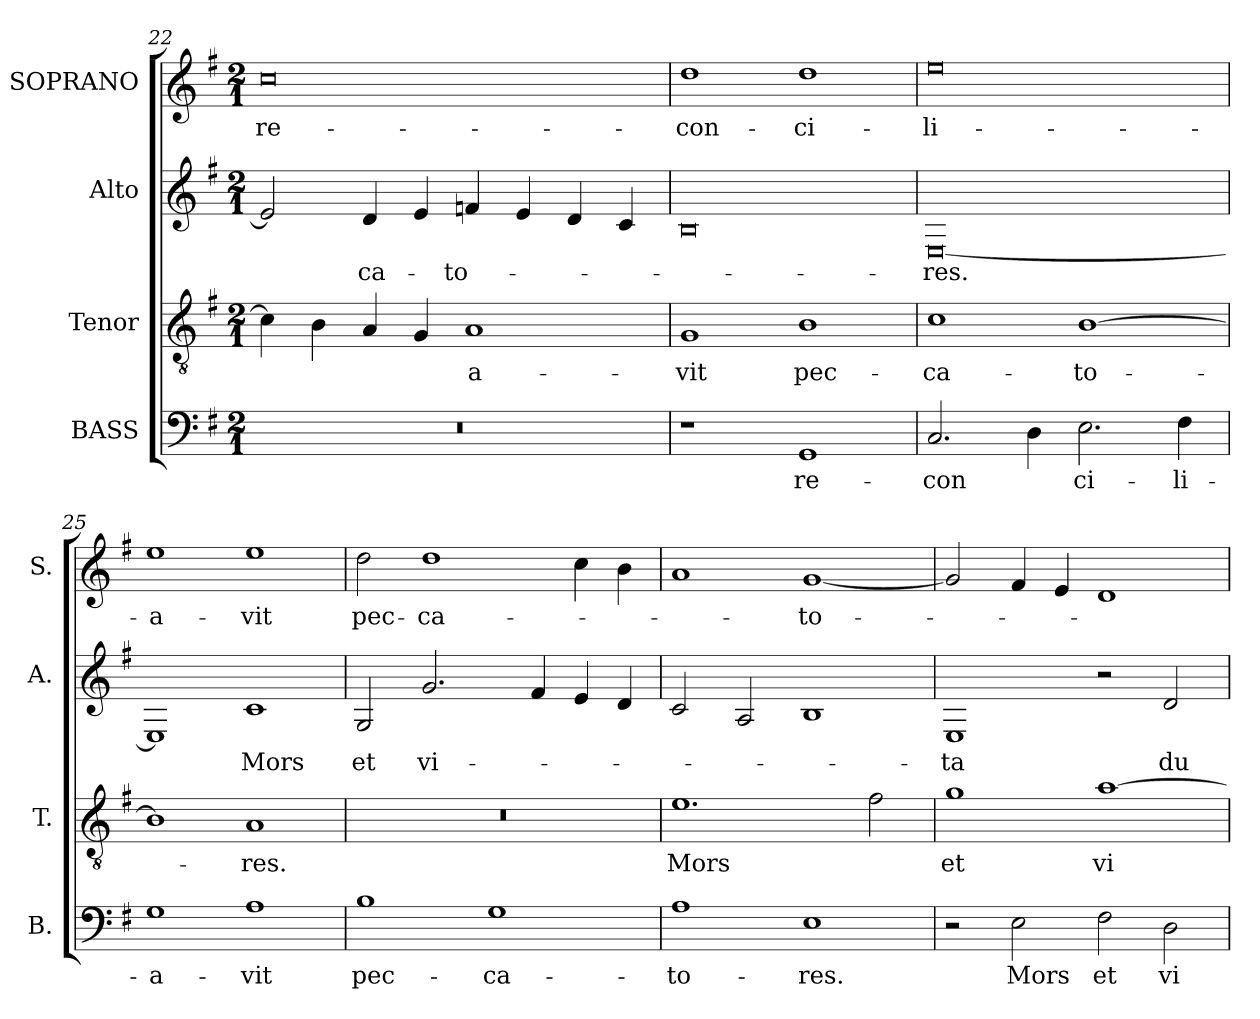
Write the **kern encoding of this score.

**kern	**text	**kern	**text	**kern	**text	**kern	**text
*part4	*part4	*part3	*part3	*part2	*part2	*part1	*part1
*staff4	*staff4	*staff3	*staff3	*staff2	*staff2	*staff1	*staff1
*I"BASS	*	*I"Tenor	*	*I"Alto	*	*I"SOPRANO	*
*I'B.	*	*I'T.	*	*I'A.	*	*I'S.	*
!!LO:PB:g=z
*clefF4	*	*clefGv2	*	*clefG2	*	*clefG2	*
*	*	*ITrd7c12	*	*	*	*	*
*k[f#]	*	*k[f#]	*	*k[f#]	*	*k[f#]	*
*G:	*	*G:	*	*G:	*	*G:	*
*M2/1	*	*M2/1	*	*M2/1	*	*M2/1	*
=22	=22	=22	=22	=22	=22	=22	=22
!LO:N:vis=1	!	!	!	!	!	!	!
!	!	!	!	!	!	!	!LO:LY:b:color=#000000
0r	.	4Ci\]	.	2ei/]	.	0cci	re-
.	.	4BBi\	.	.	.	.	.
!	!	!	!	!	!LO:LY:b:color=#000000	!	!
.	.	4AAi/	.	4di/	-ca-	.	.
.	.	4GGi/	.	4ei/	.	.	.
!	!	!	!LO:LY:b:color=#000000	!	!	!	!
!	!	!	!	!	!LO:LY:b:color=#000000	!	!
.	.	1AAi	-a-	4fni/	-to-	.	.
.	.	.	.	4ei/	.	.	.
.	.	.	.	4di/	.	.	.
.	.	.	.	4ci/	.	.	.
=23	=23	=23	=23	=23	=23	=23	=23
!	!	!	!LO:LY:b:color=#000000	!	!	!	!
!	!	!	!	!	!	!	!LO:LY:b:color=#000000
1r	.	1GGi	-vit	0Bi	.	1ddi	-con-
!	!LO:LY:b:color=#000000	!	!	!	!	!	!
!	!	!	!LO:LY:b:color=#000000	!	!	!	!
!	!	!	!	!	!	!	!LO:LY:b:color=#000000
1GGi	re-	1BBi	pec-	.	.	1ddi	-ci-
=24	=24	=24	=24	=24	=24	=24	=24
!	!LO:LY:b:color=#000000	!	!	!	!	!	!
!	!	!	!LO:LY:b:color=#000000	!	!	!	!
!	!	!	!	!	!LO:LY:b:color=#000000	!	!
!	!	!	!	!	!	!	!LO:LY:b:color=#000000
2.Ci/	-con	1Ci	-ca-	[0Ei	-res.	0eei	-li-
4Di\	.	.	.	.	.	.	.
!	!LO:LY:b:color=#000000	!	!	!	!	!	!
!	!	!	!LO:LY:b:color=#000000	!	!	!	!
2.Ei\	ci-	[1BBi	-to-	.	.	.	.
!	!LO:LY:b:color=#000000	!	!	!	!	!	!
4F#i\	-li-	.	.	.	.	.	.
=25	=25	=25	=25	=25	=25	=25	=25
!	!LO:LY:b:color=#000000	!	!	!	!	!	!
!	!	!	!	!	!	!	!LO:LY:b:color=#000000
1Gi	-a-	1BBi]	.	1Ei]	.	1eei	-a-
!	!LO:LY:b:color=#000000	!	!	!	!	!	!
!	!	!	!LO:LY:b:color=#000000	!	!	!	!
!	!	!	!	!	!LO:LY:b:color=#000000	!	!
!	!	!	!	!	!	!	!LO:LY:b:color=#000000
1Ai	-vit	1AAi	-res.	1ci	Mors	1eei	-vit
=26	=26	=26	=26	=26	=26	=26	=26
!	!LO:LY:b:color=#000000	!LO:N:vis=1	!	!	!	!	!
!	!	!	!	!	!LO:LY:b:color=#000000	!	!
!	!	!	!	!	!	!	!LO:LY:b:color=#000000
1Bi	pec-	0r	.	2Gi/	et	2ddi\	pec-
!	!	!	!	!	!LO:LY:b:color=#000000	!	!
!	!	!	!	!	!	!	!LO:LY:b:color=#000000
.	.	.	.	2.gi/	vi-	1ddi	-ca-
!	!LO:LY:b:color=#000000	!	!	!	!	!	!
1Gi	-ca-	.	.	.	.	.	.
.	.	.	.	4f#i/	.	.	.
.	.	.	.	4ei/	.	4cci\	.
.	.	.	.	4di/	.	4bi\	.
=27	=27	=27	=27	=27	=27	=27	=27
!	!LO:LY:b:color=#000000	!	!	!	!	!	!
!	!	!	!LO:LY:b:color=#000000	!	!	!	!
1Ai	-to-	1.Ei	Mors	2ci/	.	1ai	.
.	.	.	.	2Ai/	.	.	.
!	!LO:LY:b:color=#000000	!	!	!	!	!	!
!	!	!	!	!	!	!	!LO:LY:b:color=#000000
1Ei	-res.	.	.	1Bi	.	[1gi	-to-
.	.	2F#i\	.	.	.	.	.
!!LO:LB:g=z
=28	=28	=28	=28	=28	=28	=28	=28
!	!	!	!LO:LY:b:color=#000000	!	!	!	!
!	!	!	!	!	!LO:LY:b:color=#000000	!	!
2r	.	1Gi	et	1Ei	-ta	2gi/]	.
!	!LO:LY:b:color=#000000	!	!	!	!	!	!
2Ei\	Mors	.	.	.	.	4f#i/	.
.	.	.	.	.	.	4ei/	.
!	!LO:LY:b:color=#000000	!	!	!	!	!	!
!	!	!	!LO:LY:b:color=#000000	!	!	!	!
2F#i\	et	[1Ai	vi-	2r	.	1di	.
!	!LO:LY:b:color=#000000	!	!	!	!	!	!
!	!	!	!	!	!LO:LY:b:color=#000000	!	!
2Di\	vi-	.	.	2di/	du-	.	.
=	=	=	=	=	=	=	=
*-	*-	*-	*-	*-	*-	*-	*-
